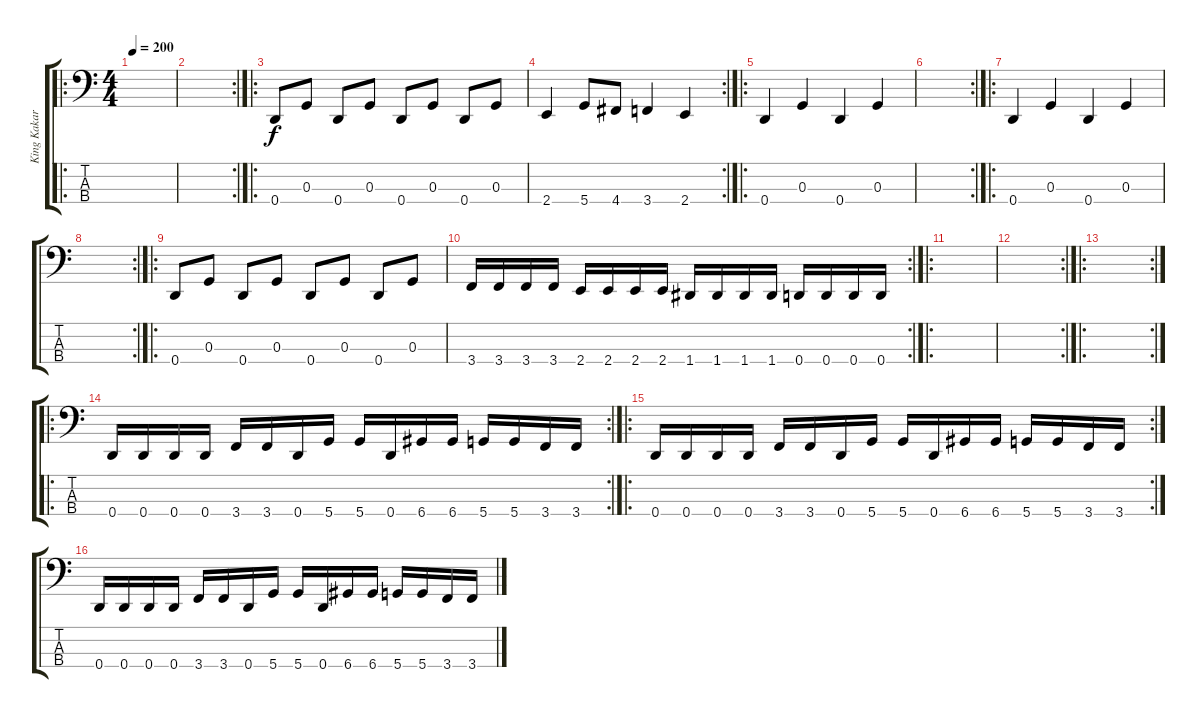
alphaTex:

\track ("King Kakarot" "King Kakar") {instrument electricbassfinger}
\staff {score tabs}
\tuning (F2 C2 G1 D1) {hide}
\ro
\ts (4 4)
\tempo 200
\clef f4
\ks c
|
\rc 2
|
\ro
0.4.8 0.3.8 0.4.8 0.3.8 0.4.8 0.3.8 0.4.8 0.3.8 |
\rc 2
2.4.4 5.4.8 4.4.8 3.4.4 2.4.4 |
\ro
0.4.4 0.3.4 0.4.4 0.3.4 |
\rc 2
|
\ro
0.4.4 0.3.4 0.4.4 0.3.4 |
\rc 2
|
\ro
0.4.8 0.3.8 0.4.8 0.3.8 0.4.8 0.3.8 0.4.8 0.3.8 |
\rc 2
3.4.16 3.4.16 3.4.16 3.4.16 2.4.16 2.4.16 2.4.16 2.4.16 1.4.16 1.4.16 1.4.16 1.4.16 0.4.16 0.4.16 0.4.16 0.4.16 |
\ro
|
\rc 2
|
\ro
\rc 2
|
\ro
\rc 2
0.4.16 0.4.16 0.4.16 0.4.16 3.4.16 3.4.16 0.4.16 5.4.16 5.4.16 0.4.16 6.4.16 6.4.16 5.4.16 5.4.16 3.4.16 3.4.16 |
\ro
\rc 2
0.4.16 0.4.16 0.4.16 0.4.16 3.4.16 3.4.16 0.4.16 5.4.16 5.4.16 0.4.16 6.4.16 6.4.16 5.4.16 5.4.16 3.4.16 3.4.16 |
0.4.16 0.4.16 0.4.16 0.4.16 3.4.16 3.4.16 0.4.16 5.4.16 5.4.16 0.4.16 6.4.16 6.4.16 5.4.16 5.4.16 3.4.16 3.4.16
